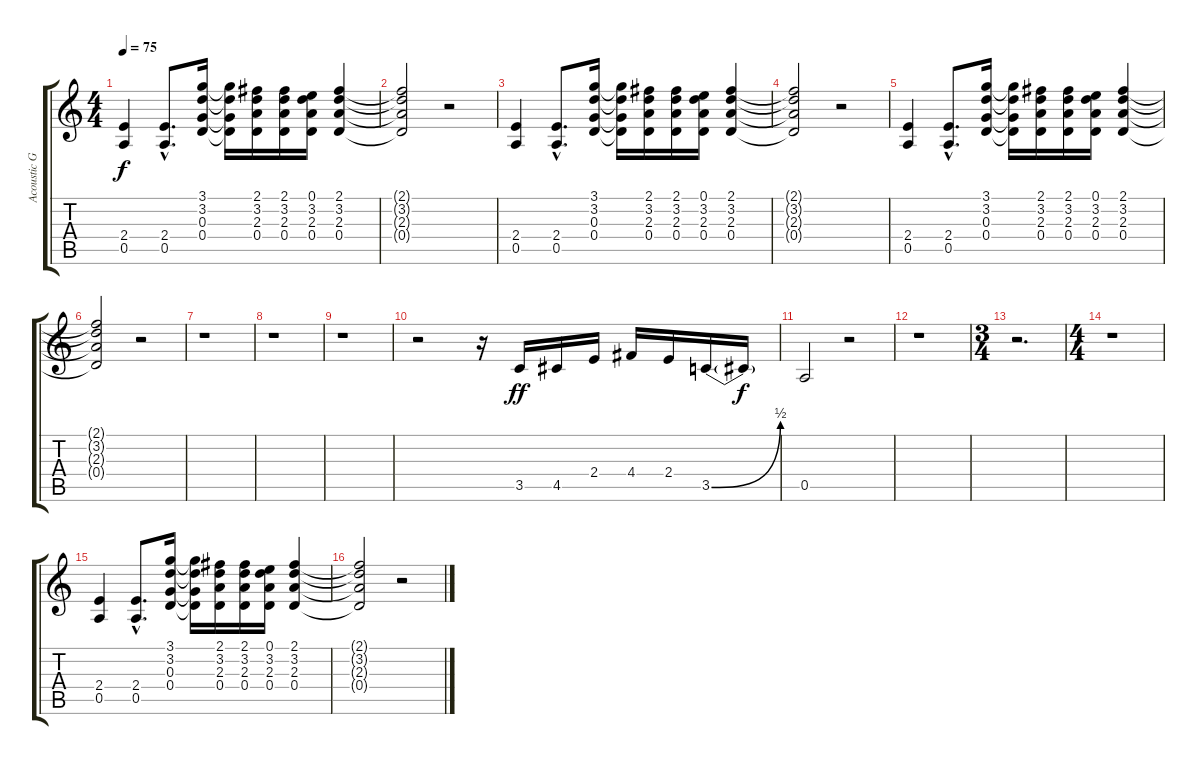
\track ("Acoustic Guitar I" "Acoustic G") {instrument acousticguitarsteel}
\staff {score tabs}
\tuning (E4 B3 G3 D3 A2 E2) {hide}
\ts (4 4)
\tempo 75
\clef g2
\ks c
(2.4 0.5).4{dy f} (2.4{hac} 0.5{hac}).8{d} (3.1 3.2 0.3 0.4).16 (3.1{t} 3.2{t} 0.3{t} 0.4{t}).16 (2.1 3.2 2.3 0.4).16 (2.1 3.2 2.3 0.4).16 (0.1 3.2 2.3 0.4).16 (2.1 3.2 2.3 0.4).4 |
(2.1{t} 3.2{t} 2.3{t} 0.4{t}).2 r.2 |
(2.4 0.5).4 (2.4{hac} 0.5{hac}).8{d} (3.1 3.2 0.3 0.4).16 (3.1{t} 3.2{t} 0.3{t} 0.4{t}).16 (2.1 3.2 2.3 0.4).16 (2.1 3.2 2.3 0.4).16 (0.1 3.2 2.3 0.4).16 (2.1 3.2 2.3 0.4).4 |
(2.1{t} 3.2{t} 2.3{t} 0.4{t}).2 r.2 |
(2.4 0.5).4 (2.4{hac} 0.5{hac}).8{d} (3.1 3.2 0.3 0.4).16 (3.1{t} 3.2{t} 0.3{t} 0.4{t}).16 (2.1 3.2 2.3 0.4).16 (2.1 3.2 2.3 0.4).16 (0.1 3.2 2.3 0.4).16 (2.1 3.2 2.3 0.4).4 |
(2.1{t} 3.2{t} 2.3{t} 0.4{t}).2 r.2 |
r.1 |
r.1 |
r.1 |
r.2 r.16 3.5.16{dy ff} 4.5.16 2.4.16 4.4.16 2.4.16 3.5{be (bend 0 0 60 2)}.16 3.5{t}.16{dy f} |
0.5.2 r.2 |
r.1 |
\ts (3 4)
r.2{d} |
\ts (4 4)
r.1 |
(2.4 0.5).4 (2.4{hac} 0.5{hac}).8{d} (3.1 3.2 0.3 0.4).16 (3.1{t} 3.2{t} 0.3{t} 0.4{t}).16 (2.1 3.2 2.3 0.4).16 (2.1 3.2 2.3 0.4).16 (0.1 3.2 2.3 0.4).16 (2.1 3.2 2.3 0.4).4 |
(2.1{t} 3.2{t} 2.3{t} 0.4{t}).2 r.2
